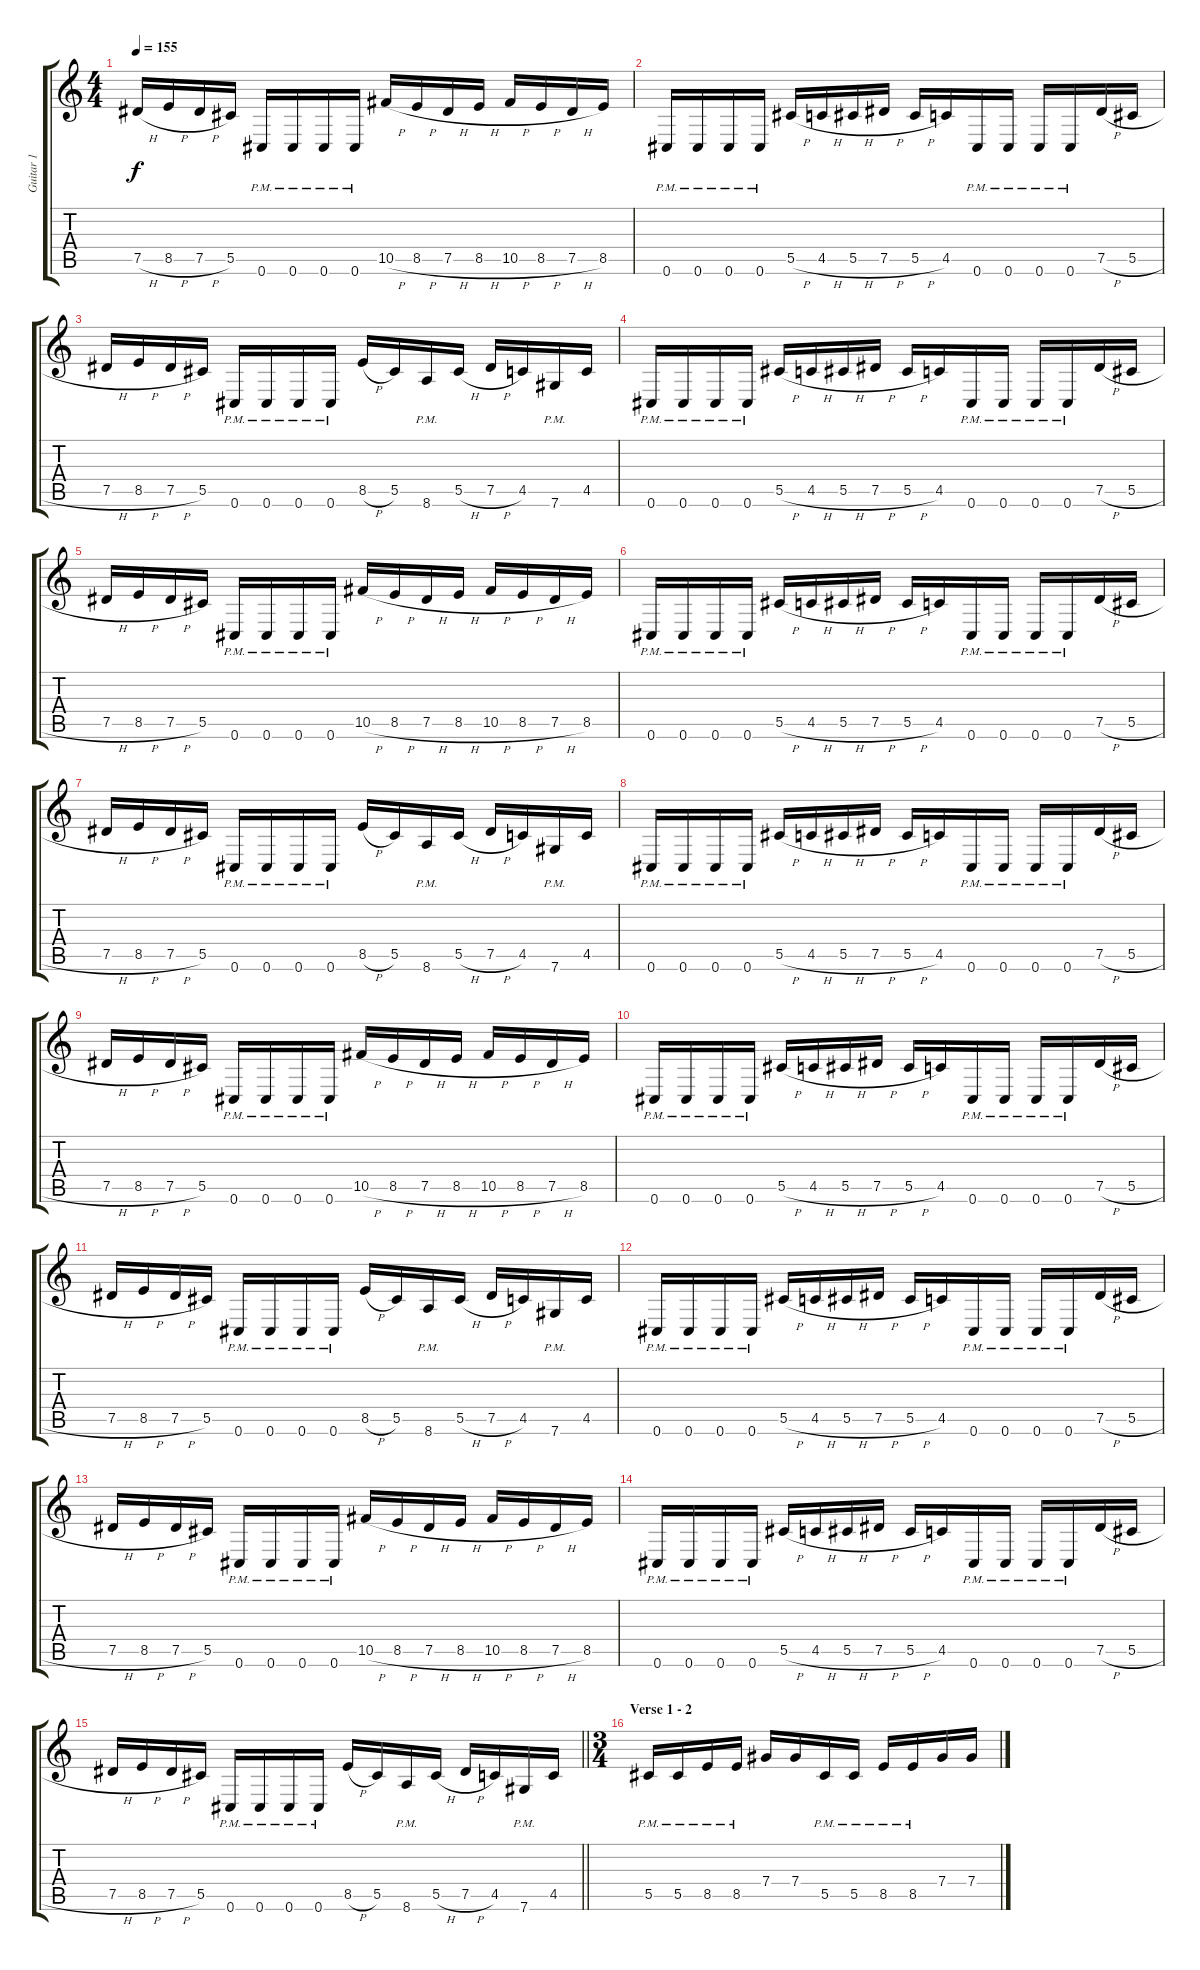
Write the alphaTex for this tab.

\track ("Guitar 1" "Guitar 1") {instrument distortionguitar}
\staff {score tabs}
\tuning (Eb4 Bb3 Gb3 Db3 Ab2 Db2) {hide}
\ts (4 4)
\tempo 155
\clef g2
\ks c
7.5{h}.16{dy f} 8.5{h}.16 7.5{h}.16 5.5.16 0.6{pm}.16 0.6{pm}.16 0.6{pm}.16 0.6{pm}.16 10.5{h}.16 8.5{h}.16 7.5{h}.16 8.5{h}.16 10.5{h}.16 8.5{h}.16 7.5{h}.16 8.5.16 |
0.6{pm}.16 0.6{pm}.16 0.6{pm}.16 0.6{pm}.16 5.5{h}.16 4.5{h}.16 5.5{h}.16 7.5{h}.16 5.5{h}.16 4.5.16 0.6{pm}.16 0.6{pm}.16 0.6{pm}.16 0.6{pm}.16 7.5{h}.16 5.5{h}.16 |
7.5{h}.16 8.5{h}.16 7.5{h}.16 5.5.16 0.6{pm}.16 0.6{pm}.16 0.6{pm}.16 0.6{pm}.16 8.5{h}.16 5.5.16 8.6{pm}.16 5.5{h}.16 7.5{h}.16 4.5.16 7.6{pm}.16 4.5.16 |
0.6{pm}.16 0.6{pm}.16 0.6{pm}.16 0.6{pm}.16 5.5{h}.16 4.5{h}.16 5.5{h}.16 7.5{h}.16 5.5{h}.16 4.5.16 0.6{pm}.16 0.6{pm}.16 0.6{pm}.16 0.6{pm}.16 7.5{h}.16 5.5{h}.16 |
7.5{h}.16 8.5{h}.16 7.5{h}.16 5.5.16 0.6{pm}.16 0.6{pm}.16 0.6{pm}.16 0.6{pm}.16 10.5{h}.16 8.5{h}.16 7.5{h}.16 8.5{h}.16 10.5{h}.16 8.5{h}.16 7.5{h}.16 8.5.16 |
0.6{pm}.16 0.6{pm}.16 0.6{pm}.16 0.6{pm}.16 5.5{h}.16 4.5{h}.16 5.5{h}.16 7.5{h}.16 5.5{h}.16 4.5.16 0.6{pm}.16 0.6{pm}.16 0.6{pm}.16 0.6{pm}.16 7.5{h}.16 5.5{h}.16 |
7.5{h}.16 8.5{h}.16 7.5{h}.16 5.5.16 0.6{pm}.16 0.6{pm}.16 0.6{pm}.16 0.6{pm}.16 8.5{h}.16 5.5.16 8.6{pm}.16 5.5{h}.16 7.5{h}.16 4.5.16 7.6{pm}.16 4.5.16 |
0.6{pm}.16 0.6{pm}.16 0.6{pm}.16 0.6{pm}.16 5.5{h}.16 4.5{h}.16 5.5{h}.16 7.5{h}.16 5.5{h}.16 4.5.16 0.6{pm}.16 0.6{pm}.16 0.6{pm}.16 0.6{pm}.16 7.5{h}.16 5.5{h}.16 |
7.5{h}.16 8.5{h}.16 7.5{h}.16 5.5.16 0.6{pm}.16 0.6{pm}.16 0.6{pm}.16 0.6{pm}.16 10.5{h}.16 8.5{h}.16 7.5{h}.16 8.5{h}.16 10.5{h}.16 8.5{h}.16 7.5{h}.16 8.5.16 |
0.6{pm}.16 0.6{pm}.16 0.6{pm}.16 0.6{pm}.16 5.5{h}.16 4.5{h}.16 5.5{h}.16 7.5{h}.16 5.5{h}.16 4.5.16 0.6{pm}.16 0.6{pm}.16 0.6{pm}.16 0.6{pm}.16 7.5{h}.16 5.5{h}.16 |
7.5{h}.16 8.5{h}.16 7.5{h}.16 5.5.16 0.6{pm}.16 0.6{pm}.16 0.6{pm}.16 0.6{pm}.16 8.5{h}.16 5.5.16 8.6{pm}.16 5.5{h}.16 7.5{h}.16 4.5.16 7.6{pm}.16 4.5.16 |
0.6{pm}.16 0.6{pm}.16 0.6{pm}.16 0.6{pm}.16 5.5{h}.16 4.5{h}.16 5.5{h}.16 7.5{h}.16 5.5{h}.16 4.5.16 0.6{pm}.16 0.6{pm}.16 0.6{pm}.16 0.6{pm}.16 7.5{h}.16 5.5{h}.16 |
7.5{h}.16 8.5{h}.16 7.5{h}.16 5.5.16 0.6{pm}.16 0.6{pm}.16 0.6{pm}.16 0.6{pm}.16 10.5{h}.16 8.5{h}.16 7.5{h}.16 8.5{h}.16 10.5{h}.16 8.5{h}.16 7.5{h}.16 8.5.16 |
0.6{pm}.16 0.6{pm}.16 0.6{pm}.16 0.6{pm}.16 5.5{h}.16 4.5{h}.16 5.5{h}.16 7.5{h}.16 5.5{h}.16 4.5.16 0.6{pm}.16 0.6{pm}.16 0.6{pm}.16 0.6{pm}.16 7.5{h}.16 5.5{h}.16 |
\barLineRight lightlight
7.5{h}.16 8.5{h}.16 7.5{h}.16 5.5.16 0.6{pm}.16 0.6{pm}.16 0.6{pm}.16 0.6{pm}.16 8.5{h}.16 5.5.16 8.6{pm}.16 5.5{h}.16 7.5{h}.16 4.5.16 7.6{pm}.16 4.5.16 |
\ts (3 4)
\section ("" "Verse 1 - 2")
5.5{pm}.16 5.5{pm}.16 8.5{pm}.16 8.5{pm}.16 7.4.16 7.4.16 5.5{pm}.16 5.5{pm}.16 8.5{pm}.16 8.5{pm}.16 7.4.16 7.4.16
